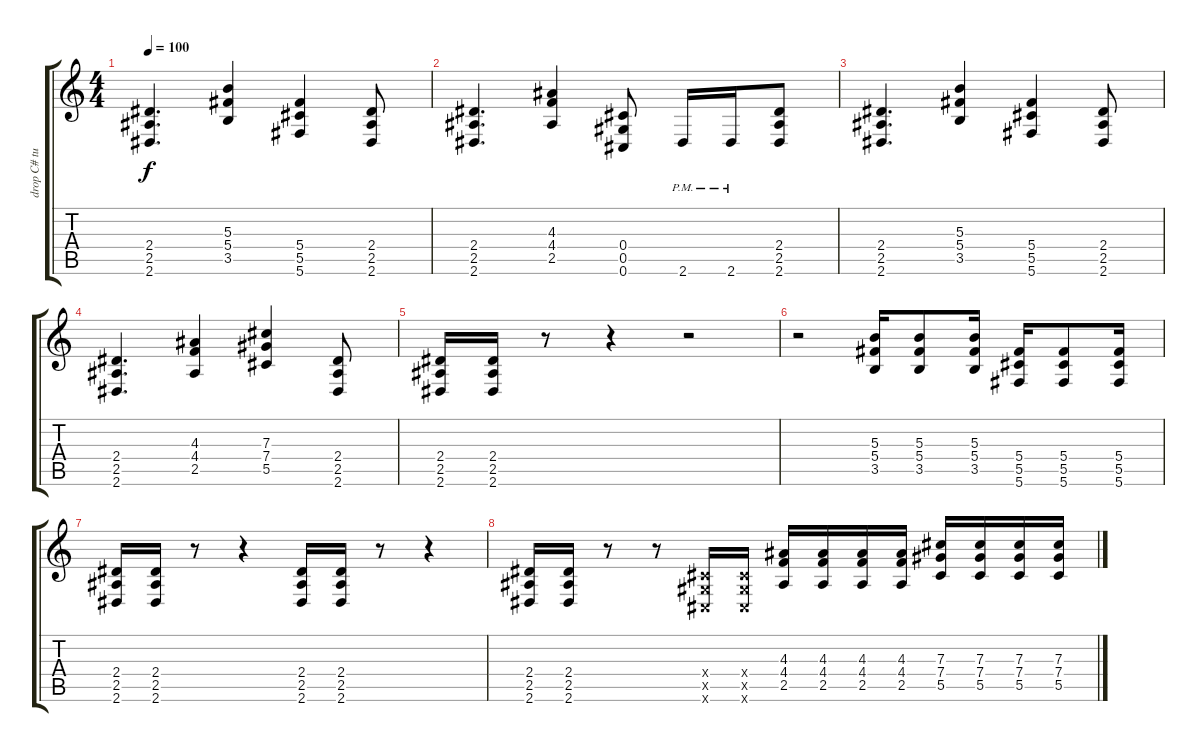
\track ("drop C# tuning  " "drop C# tu") {instrument distortionguitar}
\staff {score tabs}
\tuning (Eb4 Bb3 Gb3 Db3 Ab2 Db2) {hide}
\ts (4 4)
\tempo 100
\clef g2
\ks c
(2.4 2.5 2.6).4{d dy f instrument distortionguitar} (5.3 5.4 3.5).4 (5.4 5.5 5.6).4 (2.4 2.5 2.6).8 |
(2.4 2.5 2.6).4{d} (4.3 4.4 2.5).4 (0.4 0.5 0.6).8 2.6{pm}.16 2.6{pm}.16 (2.4 2.5 2.6).8 |
(2.4 2.5 2.6).4{d} (5.3 5.4 3.5).4 (5.4 5.5 5.6).4 (2.4 2.5 2.6).8 |
(2.4 2.5 2.6).4{d} (4.3 4.4 2.5).4 (7.3 7.4 5.5).4 (2.4 2.5 2.6).8 |
(2.4 2.5 2.6).16 (2.4 2.5 2.6).16 r.8 r.4 r.2 |
r.2 (5.3 5.4 3.5).16 (5.3 5.4 3.5).8 (5.3 5.4 3.5).16 (5.4 5.5 5.6).16 (5.4 5.5 5.6).8 (5.4 5.5 5.6).16 |
(2.4 2.5 2.6).16 (2.4 2.5 2.6).16 r.8 r.4 (2.4 2.5 2.6).16 (2.4 2.5 2.6).16 r.8 r.4 |
(2.4 2.5 2.6).16 (2.4 2.5 2.6).16 r.8 r.8 (0.4{x} 0.5{x} 0.6{x}).16 (0.4{x} 0.5{x} 0.6{x}).16 (4.3 4.4 2.5).16 (4.3 4.4 2.5).16 (4.3 4.4 2.5).16 (4.3 4.4 2.5).16 (7.3 7.4 5.5).16 (7.3 7.4 5.5).16 (7.3 7.4 5.5).16 (7.3 7.4 5.5).16
